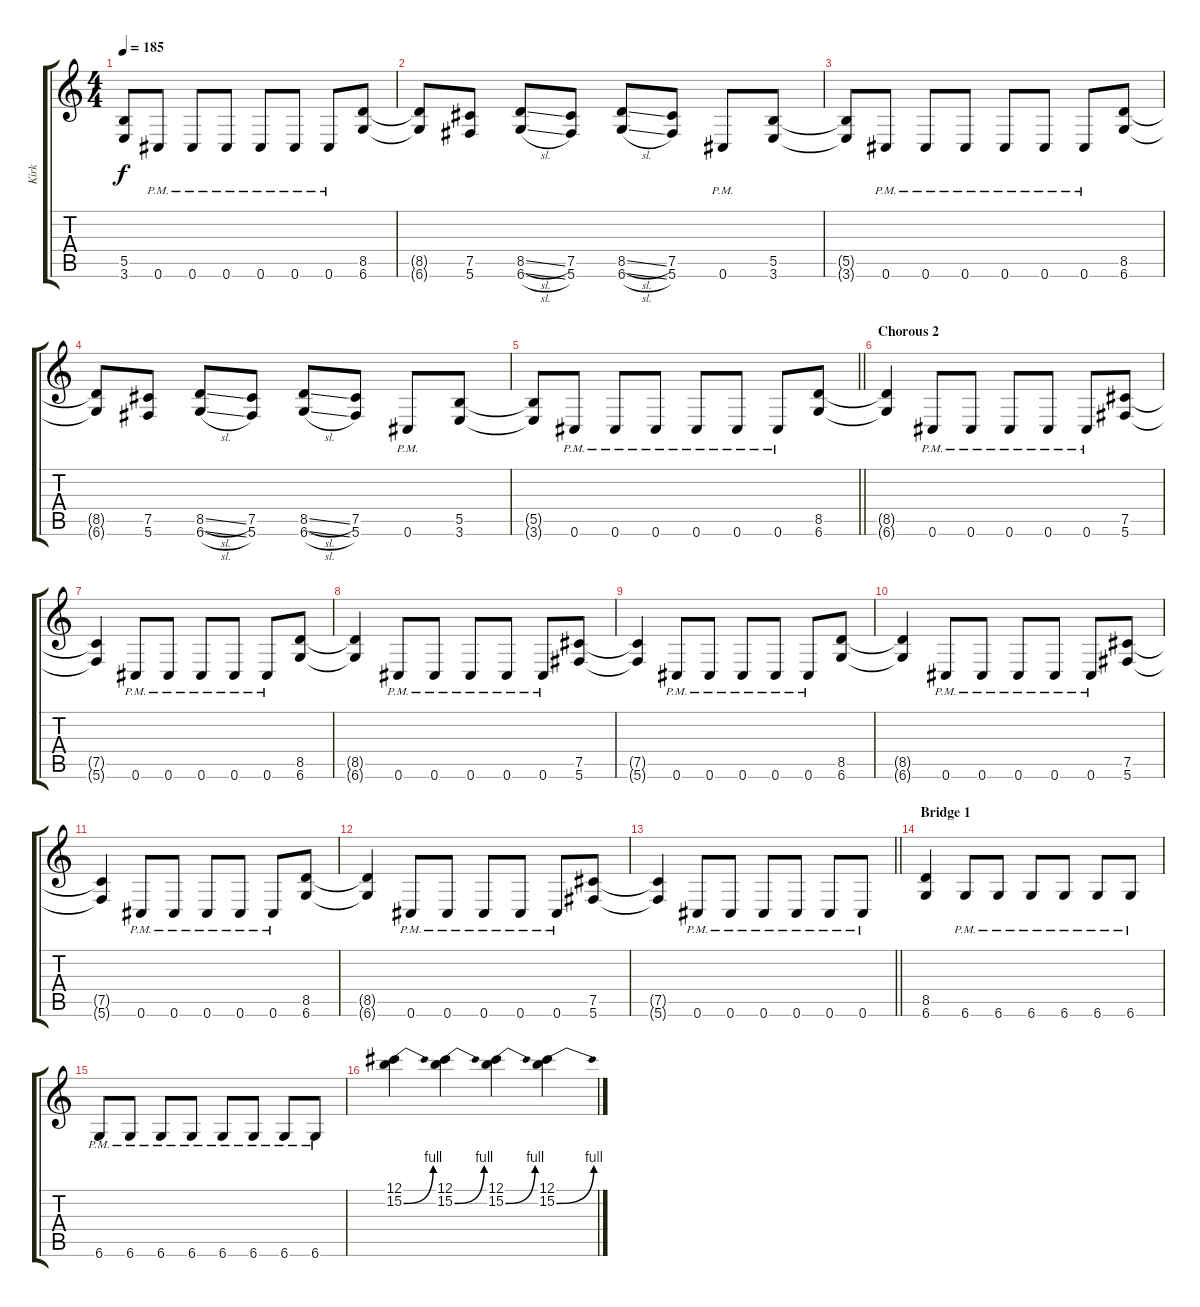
\track ("Kirk" "Kirk") {instrument distortionguitar}
\staff {score tabs}
\tuning (Db4 Ab3 E3 B2 Gb2 Db2) {hide}
\ts (4 4)
\tempo 185
\clef g2
\ks c
(5.5{t} 3.6{t}).8{dy f} 0.6{pm}.8 0.6{pm}.8 0.6{pm}.8 0.6{pm}.8 0.6{pm}.8 0.6{pm}.8 (8.5 6.6).8 |
(8.5{t} 6.6{t}).8 (7.5 5.6).8 (8.5{sl} 6.6{sl}).8 (7.5 5.6).8 (8.5{sl} 6.6{sl}).8 (7.5 5.6).8 0.6{pm}.8 (5.5 3.6).8 |
(5.5{t} 3.6{t}).8 0.6{pm}.8 0.6{pm}.8 0.6{pm}.8 0.6{pm}.8 0.6{pm}.8 0.6{pm}.8 (8.5 6.6).8 |
(8.5{t} 6.6{t}).8 (7.5 5.6).8 (8.5{sl} 6.6{sl}).8 (7.5 5.6).8 (8.5{sl} 6.6{sl}).8 (7.5 5.6).8 0.6{pm}.8 (5.5 3.6).8 |
\barLineRight lightlight
(5.5{t} 3.6{t}).8 0.6{pm}.8 0.6{pm}.8 0.6{pm}.8 0.6{pm}.8 0.6{pm}.8 0.6{pm}.8 (8.5 6.6).8 |
\section ("" "Chorous 2")
(8.5{t} 6.6{t}).4 0.6{pm}.8 0.6{pm}.8 0.6{pm}.8 0.6{pm}.8 0.6{pm}.8 (7.5 5.6).8 |
(7.5{t} 5.6{t}).4 0.6{pm}.8 0.6{pm}.8 0.6{pm}.8 0.6{pm}.8 0.6{pm}.8 (8.5 6.6).8 |
(8.5{t} 6.6{t}).4 0.6{pm}.8 0.6{pm}.8 0.6{pm}.8 0.6{pm}.8 0.6{pm}.8 (7.5 5.6).8 |
(7.5{t} 5.6{t}).4 0.6{pm}.8 0.6{pm}.8 0.6{pm}.8 0.6{pm}.8 0.6{pm}.8 (8.5 6.6).8 |
(8.5{t} 6.6{t}).4 0.6{pm}.8 0.6{pm}.8 0.6{pm}.8 0.6{pm}.8 0.6{pm}.8 (7.5 5.6).8 |
(7.5{t} 5.6{t}).4 0.6{pm}.8 0.6{pm}.8 0.6{pm}.8 0.6{pm}.8 0.6{pm}.8 (8.5 6.6).8 |
(8.5{t} 6.6{t}).4 0.6{pm}.8 0.6{pm}.8 0.6{pm}.8 0.6{pm}.8 0.6{pm}.8 (7.5 5.6).8 |
\barLineRight lightlight
(7.5{t} 5.6{t}).4 0.6{pm}.8 0.6{pm}.8 0.6{pm}.8 0.6{pm}.8 0.6{pm}.8 0.6{pm}.8 |
\section ("" "Bridge 1")
(8.5 6.6).4 6.6{pm}.8 6.6{pm}.8 6.6{pm}.8 6.6{pm}.8 6.6{pm}.8 6.6{pm}.8 |
6.6{pm}.8 6.6{pm}.8 6.6{pm}.8 6.6{pm}.8 6.6{pm}.8 6.6{pm}.8 6.6{pm}.8 6.6{pm}.8 |
(12.1 15.2{be (bend 0 0 60 4)}).4 (12.1 15.2{be (bend 0 0 60 4)}).4 (12.1 15.2{be (bend 0 0 60 4)}).4 (12.1 15.2{be (bend 0 0 60 4)}).4
